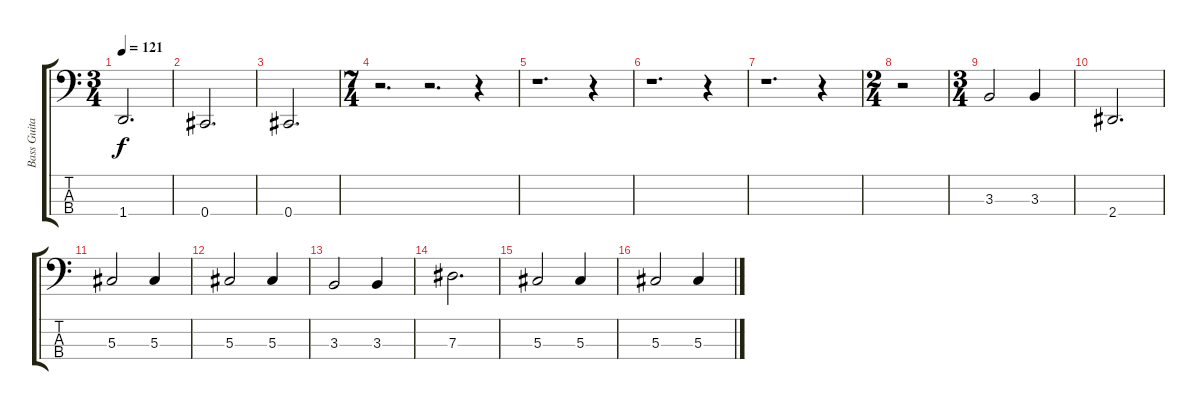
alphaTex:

\track ("Bass Guitar" "Bass Guita") {instrument electricbasspick}
\staff {score tabs}
\tuning (Gb2 Db2 Ab1 Db1) {hide}
\ts (3 4)
\tempo 121
\clef f4
\ks c
1.4.2{d dy f} |
0.4.2{d} |
0.4.2{d} |
\ts (7 4)
r.2{d} r.2{d} r.4 |
r.1{d} r.4 |
r.1{d} r.4 |
r.1{d} r.4 |
\ts (2 4)
r.2 |
\ts (3 4)
3.3.2 3.3.4 |
2.4.2{d} |
5.3.2 5.3.4 |
5.3.2 5.3.4 |
3.3.2 3.3.4 |
7.3.2{d} |
5.3.2 5.3.4 |
5.3.2 5.3.4
